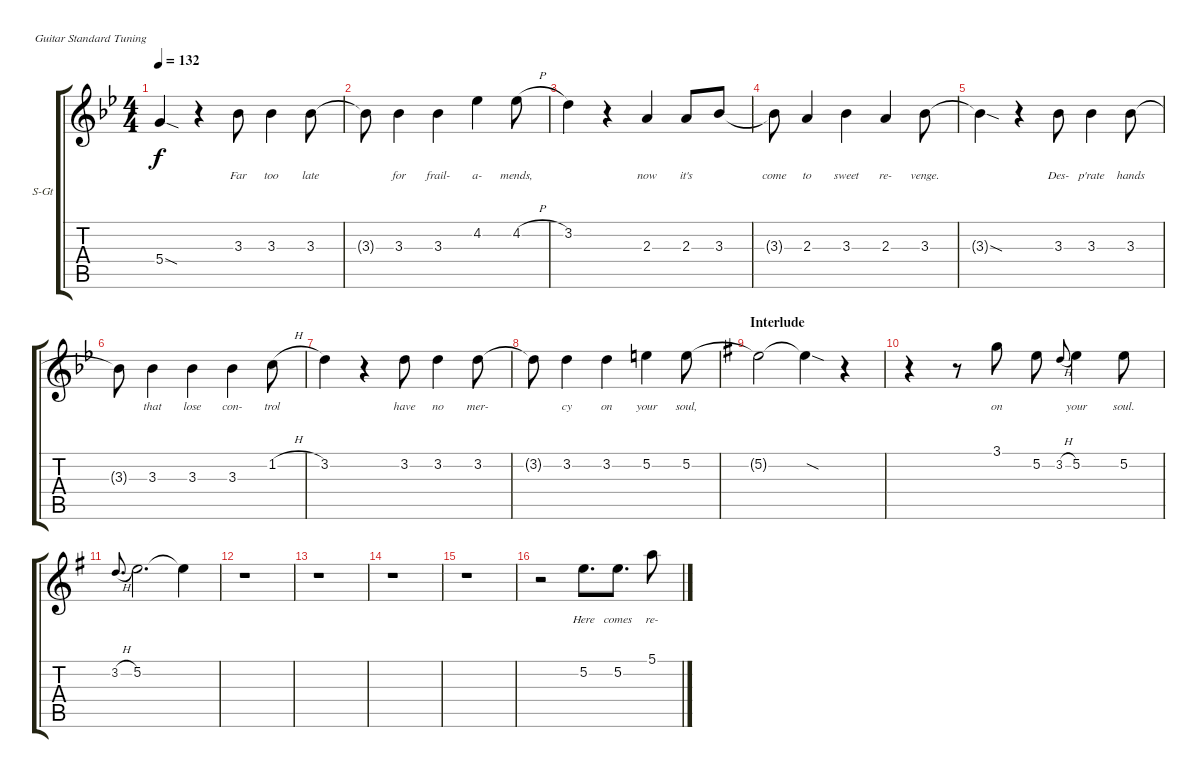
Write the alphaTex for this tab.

\bracketExtendMode groupsimilarinstruments
\firstSystemTrackNameOrientation horizontal
\otherSystemsTrackNameOrientation horizontal
\track ("Vocals" "S-Gt") {instrument clarinet}
\staff {score tabs}
\tuning (E4 B3 G3 D3 A2 E2)
\displaytranspose 12
\ts (4 4)
\tempo 132
\clef g2
\ks bb
5.4{sod t}.4{dy f} r.4 3.3.8{lyrics (0 "Far") lyrics (1 "") lyrics (2 "") lyrics (3 "") lyrics (4 "")} 3.3.4{lyrics (0 "too") lyrics (1 "") lyrics (2 "") lyrics (3 "") lyrics (4 "")} 3.3.8{lyrics (0 "late") lyrics (1 "") lyrics (2 "") lyrics (3 "") lyrics (4 "")} |
3.3{t}.8 3.3.4{lyrics (0 "for") lyrics (1 "") lyrics (2 "") lyrics (3 "") lyrics (4 "")} 3.3.4{lyrics (0 "frail-") lyrics (1 "") lyrics (2 "") lyrics (3 "") lyrics (4 "")} 4.2.4{lyrics (0 "a-") lyrics (1 "") lyrics (2 "") lyrics (3 "") lyrics (4 "")} 4.2{h}.8{lyrics (0 "mends,") lyrics (1 "") lyrics (2 "") lyrics (3 "") lyrics (4 "")} |
3.2.4 r.4 2.3.4{lyrics (0 "now") lyrics (1 "") lyrics (2 "") lyrics (3 "") lyrics (4 "")} 2.3.8{lyrics (0 "it's") lyrics (1 "") lyrics (2 "") lyrics (3 "") lyrics (4 "")} 3.3.8 |
3.3{t}.8{lyrics (0 "come") lyrics (1 "") lyrics (2 "") lyrics (3 "") lyrics (4 "")} 2.3.4{lyrics (0 "to") lyrics (1 "") lyrics (2 "") lyrics (3 "") lyrics (4 "")} 3.3.4{lyrics (0 "sweet") lyrics (1 "") lyrics (2 "") lyrics (3 "") lyrics (4 "")} 2.3.4{lyrics (0 "re-") lyrics (1 "") lyrics (2 "") lyrics (3 "") lyrics (4 "")} 3.3.8{lyrics (0 "venge.") lyrics (1 "") lyrics (2 "") lyrics (3 "") lyrics (4 "")} |
3.3{sod t}.4 r.4 3.3.8{lyrics (0 "Des-") lyrics (1 "") lyrics (2 "") lyrics (3 "") lyrics (4 "")} 3.3.4{lyrics (0 "p'rate") lyrics (1 "") lyrics (2 "") lyrics (3 "") lyrics (4 "")} 3.3.8{lyrics (0 "hands") lyrics (1 "") lyrics (2 "") lyrics (3 "") lyrics (4 "")} |
3.3{t}.8 3.3.4{lyrics (0 "that") lyrics (1 "") lyrics (2 "") lyrics (3 "") lyrics (4 "")} 3.3.4{lyrics (0 "lose") lyrics (1 "") lyrics (2 "") lyrics (3 "") lyrics (4 "")} 3.3.4{lyrics (0 "con-") lyrics (1 "") lyrics (2 "") lyrics (3 "") lyrics (4 "")} 1.2{h}.8{lyrics (0 "trol") lyrics (1 "") lyrics (2 "") lyrics (3 "") lyrics (4 "")} |
3.2.4 r.4 3.2.8{lyrics (0 "have") lyrics (1 "") lyrics (2 "") lyrics (3 "") lyrics (4 "")} 3.2.4{lyrics (0 "no") lyrics (1 "") lyrics (2 "") lyrics (3 "") lyrics (4 "")} 3.2.8{lyrics (0 "mer-") lyrics (1 "") lyrics (2 "") lyrics (3 "") lyrics (4 "")} |
3.2{t}.8 3.2.4{lyrics (0 "cy") lyrics (1 "") lyrics (2 "") lyrics (3 "") lyrics (4 "")} 3.2.4{lyrics (0 "on") lyrics (1 "") lyrics (2 "") lyrics (3 "") lyrics (4 "")} 5.2.4{lyrics (0 "your") lyrics (1 "") lyrics (2 "") lyrics (3 "") lyrics (4 "")} 5.2.8{lyrics (0 "soul,") lyrics (1 "") lyrics (2 "") lyrics (3 "") lyrics (4 "")} |
\section ("" "Interlude")
\ks g
5.2{t}.2 5.2{sod t}.4 r.4 |
r.4 r.8 3.1.8{lyrics (0 "on") lyrics (1 "") lyrics (2 "") lyrics (3 "") lyrics (4 "")} 5.2.8 3.2{h}.8{gr onbeat} 5.2.4{lyrics (0 "your") lyrics (1 "") lyrics (2 "") lyrics (3 "") lyrics (4 "")} 5.2.8{lyrics (0 "soul.") lyrics (1 "") lyrics (2 "") lyrics (3 "") lyrics (4 "")} |
3.2{h}.8{d gr onbeat} 5.2.2{d} 5.2{t}.4 |
r.1 |
r.1 |
r.1 |
r.1 |
r.2 5.2.8{d lyrics (0 "Here") lyrics (1 "") lyrics (2 "") lyrics (3 "") lyrics (4 "")} 5.2.8{d lyrics (0 "comes") lyrics (1 "") lyrics (2 "") lyrics (3 "") lyrics (4 "")} 5.1.8{lyrics (0 "re-") lyrics (1 "") lyrics (2 "") lyrics (3 "") lyrics (4 "")}
